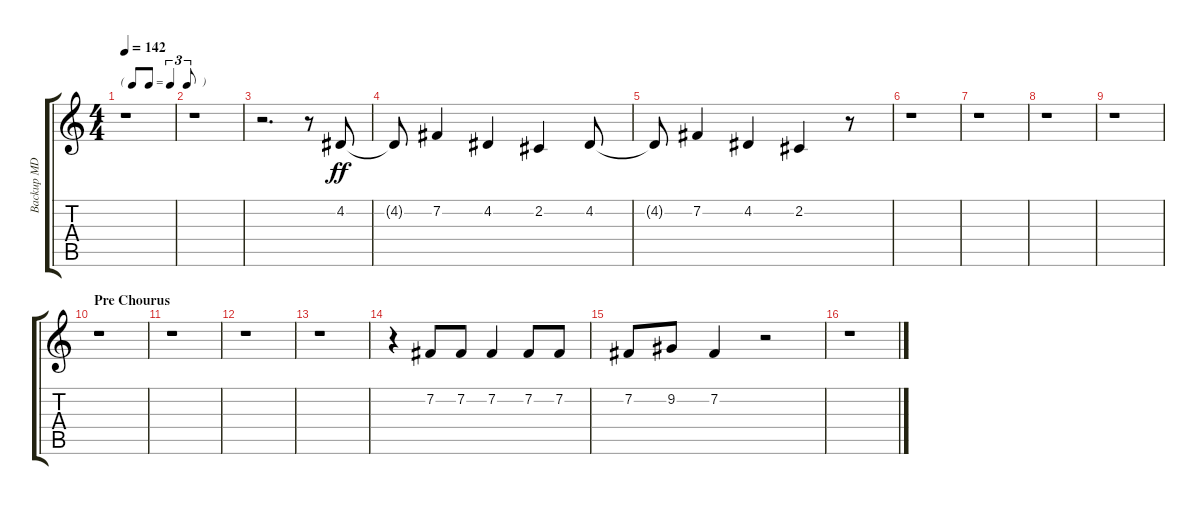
\track ("Backup MD" "Backup MD") {instrument synthvoice}
\staff {score tabs}
\tuning (E4 B3 G3 D3 A2 E2) {hide}
\ts (4 4)
\tf triplet8th
\tempo 142
\clef g2
\ks c
r.1{dy ff} |
r.1 |
r.2{d} r.8 4.2.8 |
4.2{t}.8 7.2.4 4.2.4 2.2.4 4.2.8 |
4.2{t}.8 7.2.4 4.2.4 2.2.4 r.8 |
r.1 |
r.1 |
r.1 |
r.1 |
\section ("" "Pre Chourus")
r.1 |
r.1 |
r.1 |
r.1 |
r.4 7.2.8 7.2.8 7.2.4 7.2.8 7.2.8 |
7.2.8 9.2.8 7.2.4 r.2 |
r.1
